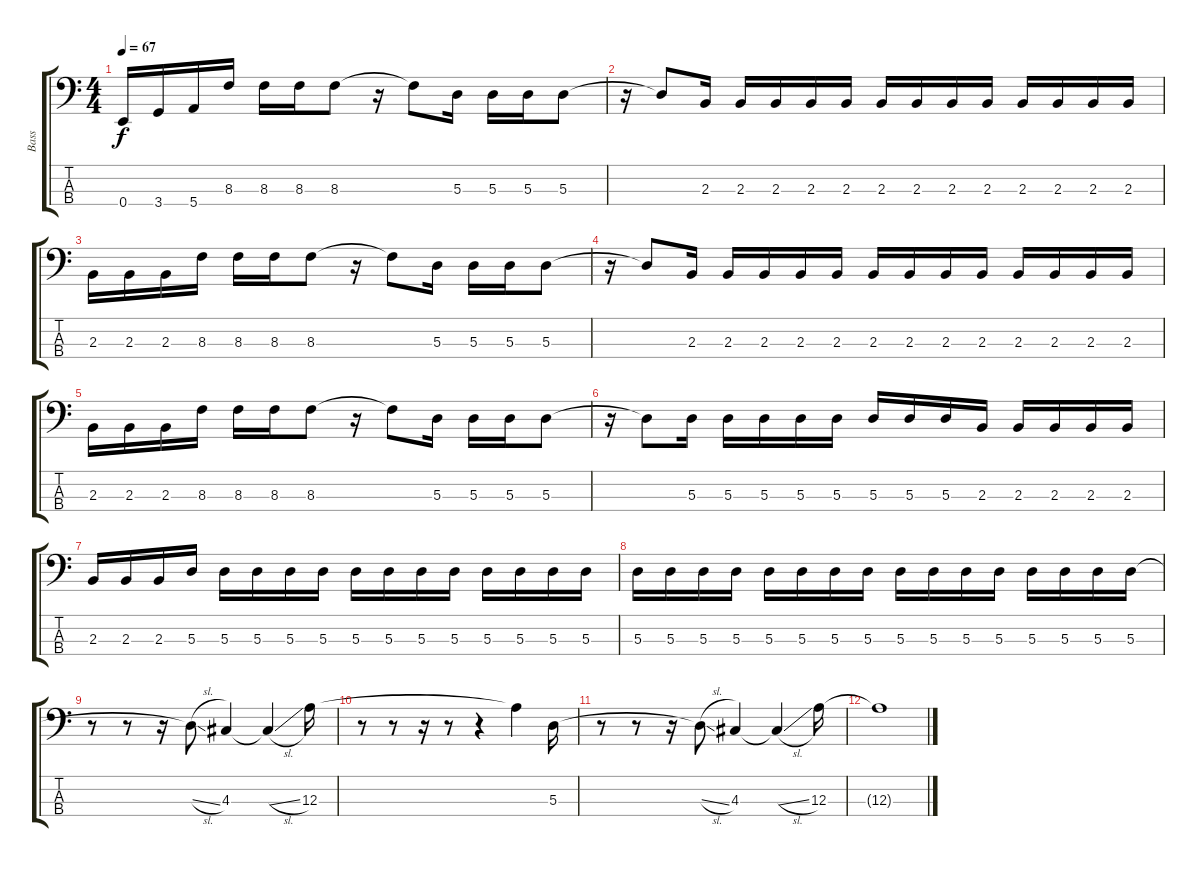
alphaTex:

\track ("Bass" "Bass") {instrument electricbasspick}
\staff {score tabs}
\tuning (G2 D2 A1 E1) {hide}
\ts (4 4)
\tempo 67
\clef f4
\ks c
0.4.16{dy f} 3.4.16 5.4.16 8.3.16 8.3.16 8.3.16 8.3.8 r.16 8.3{t}.8 5.3.16 5.3.16 5.3.16 5.3.8 |
r.16 5.3{t}.8 2.3.16 2.3.16 2.3.16 2.3.16 2.3.16 2.3.16 2.3.16 2.3.16 2.3.16 2.3.16 2.3.16 2.3.16 2.3.16 |
2.3.16 2.3.16 2.3.16 8.3.16 8.3.16 8.3.16 8.3.8 r.16 8.3{t}.8 5.3.16 5.3.16 5.3.16 5.3.8 |
r.16 5.3{t}.8 2.3.16 2.3.16 2.3.16 2.3.16 2.3.16 2.3.16 2.3.16 2.3.16 2.3.16 2.3.16 2.3.16 2.3.16 2.3.16 |
2.3.16 2.3.16 2.3.16 8.3.16 8.3.16 8.3.16 8.3.8 r.16 8.3{t}.8 5.3.16 5.3.16 5.3.16 5.3.8 |
r.16 5.3{t}.8 5.3.16 5.3.16 5.3.16 5.3.16 5.3.16 5.3.16 5.3.16 5.3.16 2.3.16 2.3.16 2.3.16 2.3.16 2.3.16 |
2.3.16 2.3.16 2.3.16 5.3.16 5.3.16 5.3.16 5.3.16 5.3.16 5.3.16 5.3.16 5.3.16 5.3.16 5.3.16 5.3.16 5.3.16 5.3.16 |
5.3.16 5.3.16 5.3.16 5.3.16 5.3.16 5.3.16 5.3.16 5.3.16 5.3.16 5.3.16 5.3.16 5.3.16 5.3.16 5.3.16 5.3.16 5.3.16 |
r.8 r.8 r.16 5.3{sl t}.8 4.3.4 4.3{sl t}.4 12.3.16 |
r.8 r.8 r.16 r.8 r.4 12.3{t}.4 5.3.16 |
r.8 r.8 r.16 5.3{sl t}.8 4.3.4 4.3{sl t}.4 12.3.16 |
12.3{t}.1
